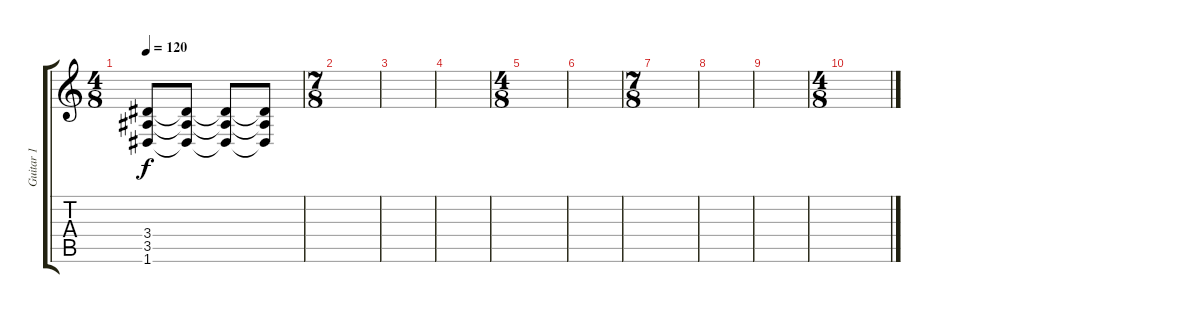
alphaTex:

\track ("Guitar 1" "Guitar 1") {instrument distortionguitar}
\staff {score tabs}
\tuning (D4 A3 F3 C3 G2 D2) {hide}
\ts (4 8)
\tempo 120
\clef g2
\ks c
(3.4{t} 3.5{t} 1.6{t}).8{dy f} (3.4{t} 3.5{t} 1.6{t}).8 (3.4{t} 3.5{t} 1.6{t}).8 (3.4{t} 3.5{t} 1.6{t}).8 |
\ts (7 8)
|
|
|
\ts (4 8)
|
|
\ts (7 8)
|
|
|
\ts (4 8)
